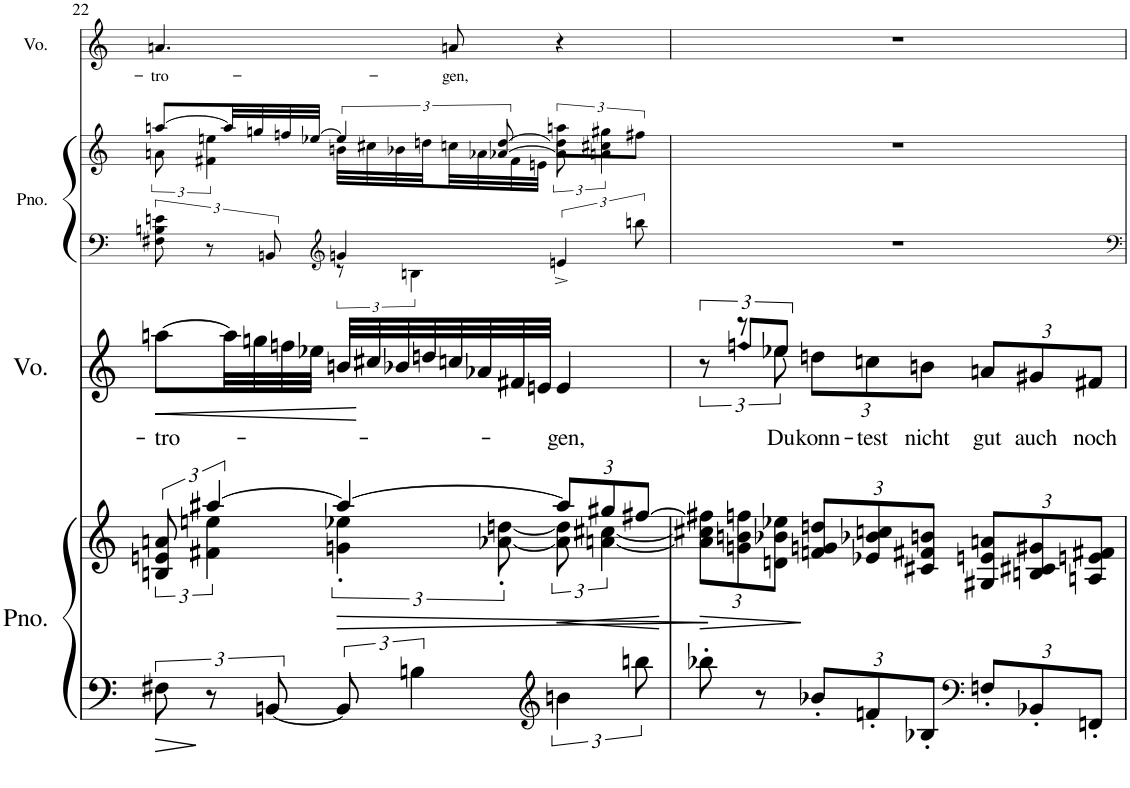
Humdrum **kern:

**kern	**kern	**dynam	**kern	**text	**dynam	**kern	**kern	**kern	**text
*part4	*part4	*part4	*part3	*part3	*part3	*part2	*part2	*part1	*part1
*staff6	*staff5	*staff5/6	*staff4	*staff4	*staff4	*staff3	*staff2	*staff1	*staff1
*I"Piano	*	*	*I"Voz	*	*	*I"Piano	*	*I"Voz	*
*I'Pno.	*	*	*I'Vo.	*	*	*I'Pno.	*	*I'Vo.	*
!!LO:PB:g=z
*clefF4	*clefG2	*	*clefG2	*	*	*clefF4	*clefG2	*clefG2	*
*k[]	*k[]	*	*k[]	*	*	*k[]	*k[]	*k[]	*
*M3/4	*M3/4	*	*M3/4	*	*	*M3/4	*M3/4	*M3/4	*
=22	=22	=22	=22	=22	=22	=22	=22	=22	=22
!	!	!LO:HP:b=2	!	!LO:LY:b	!LO:HP:b	!	!	!	!LO:LY:b
*	*^	*	*	*	*	*^	*^	*	*
12F#X\	12Bn/ 12en/ 12an/	12ryy	>	[8aan\L	-tro-	<	12F#X\ 12Bn\ 12en\	4ryy	[8aan/L	12an\	4.an/	-tro-
12r	[6aa#X/	6f#X\ 6een\	[	.	.	.	12r	.	.	6f#X\ 6een\	.	.
.	.	.	.	32aa\LL]	.	.	.	.	32aa/LL]	.	.	.
.	.	.	.	32ggn\	.	.	.	.	32ggn/	.	.	.
[12BBn/	.	.	.	.	.	.	12BBn/	.	.	.	.	.
.	.	.	.	32ffn\	.	.	.	.	32ffn/	.	.	.
.	.	.	.	32ee-X\JJJ	.	.	.	.	[32ee-X/JJJ	.	.	.
*	*	*	*	*	*	*	*clefG2	*	*	*	*	*
!	!	!	!LO:HP:b	!	!	!	!	!	!	!	!	!
12BB/]	4aa#/_	6gn\' 6ee-X\'	>	32bn/LLL	.	.	4gn/	12r	6ee-/]	32bn\LLL	.	.
.	.	.	.	32cc#X/	.	[	.	.	.	32cc#X\	.	.
.	.	.	.	32b-X/	.	.	.	.	.	32b-X\	.	.
6Bn\	.	.	.	.	.	.	.	6Bn\	.	.	.	.
.	.	.	.	32ddn/	.	.	.	.	.	32ddn\	.	.
!	!	!	!	!	!	!	!	!	!	!	!	!LO:LY:b
.	.	.	.	32ccn/	.	.	.	.	.	32ccn\	8an/	-gen,
.	.	.	.	32a-X/	.	.	.	.	.	32a-X\	.	.
.	.	[12a-X\' [12ddn\'	.	.	.	.	.	.	[12a-X/ [12dd/	.	.	.
.	.	.	.	32f#X/	.	.	.	.	.	32f#\	.	.
.	.	.	.	32en/JJJ	.	.	.	.	.	32en\JJJ	.	.
*clefG2	*	*	*	*	*	*	*	*	*	*	*	*
*	*Xbrackettup	*	*	*	*	*	*	*	*	*	*	*
!	!	!	!LO:HP:b	!	!	!	!	!	!	!	!	!
*	*	*brackettup	*	*	*	*	*	*	*	*	*	*
!	!	!	!	!	!LO:LY:b	!	!	!	!	!	!	!
6bn\	12aa#/L]	12a-\] 12dd\]	<	4e/	-gen,	.	6en^/	4ryy	12a-\] 12dd\]	12aan\L	4r	.
.	12gg#X/	[6an\ [6cc#X\	.	.	.	.	.	.	6an\ 6cc#X\	12gg#X\	.	.
12bbn\	[12ff#X/J	.	.	.	.	.	12bbn\	.	.	12ff#X\J	.	.
*	*	*	*	*	*	*	*v	*v	*	*	*	*
*	*v	*v	*	*	*	*	*	*v	*v	*	*
.	.	]	.	.	.	.	.	.	.
=23	=23	=23	=23	=23	=23	=23	=23	=23	=23
*	*Xbrackettup	*	*	*	*	*	*	*	*
*	*	*	*^	*	*	*	*	*	*
8bb-X'\	12a\] 12cc#X\] 12ff#X\]L	.	12r	12ryy	.	.	2.r	2.r	2.r	.
.	12gn\ 12bn\ 12ffn\	.	12r	12ffn/L	.	.	.	.	.	.
8r	.	.	.	.	.	.	.	.	.	.
!	!	!	!	!	!LO:LY:b	!	!	!	!	!
.	12dn\ 12b-X\ 12ee-X\J	.	12ee-X\	12ee-/J	Du	.	.	.	.	.
*Xbrackettup	*	*	*Xbrackettup	*	*	*	*	*	*	*
!	!	!	!	!	!LO:LY:b	!	!	!	!	!
12b-X'/L	12fn/ 12gn/ 12ddn/L	]	12ddn\L	2ryy	konn-	.	.	.	.	.
!	!	!	!	!	!LO:LY:b	!	!	!	!	!
12fn'/	12e-X/ 12b-X/ 12ccn/	.	12ccn\	.	-test	.	.	.	.	.
!	!	!	!	!	!LO:LY:b	!	!	!	!	!
12B-X'/J	12c#X/ 12f#X/ 12bn/J	.	12bn\J	.	nicht	.	.	.	.	.
*clefF4	*	*	*	*	*	*	*	*	*	*
!	!	!	!	!	!LO:LY:b	!	!	!	!	!
12Fn'/L	12G#X/ 12en/ 12an/L	.	12an/L	.	gut	.	.	.	.	.
!	!	!	!	!	!LO:LY:b	!	!	!	!	!
12BB-X'/	12Bn/ 12c#X/ 12g#X/	.	12g#X/	.	auch	.	.	.	.	.
!	!	!	!	!	!LO:LY:b	!	!	!	!	!
12FFn'/J	12An/ 12en/ 12f#X/J	.	12f#X/J	.	noch	.	.	.	.	.
*	*	*	*v	*v	*	*	*	*	*	*
=	=	=	=	=	=	=	=	=	=
*-	*-	*-	*-	*-	*-	*-	*-	*-	*-
